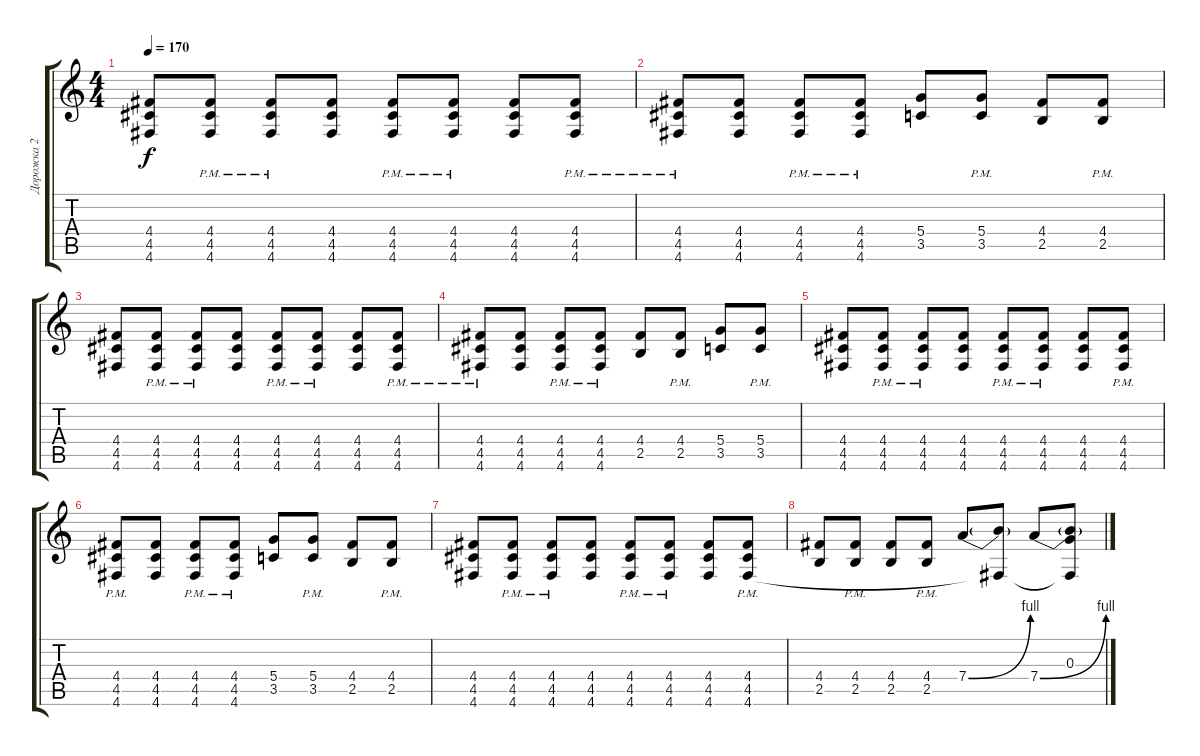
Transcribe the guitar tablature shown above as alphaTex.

\track ("Дорожка 2" "Дорожка 2") {instrument distortionguitar}
\staff {score tabs}
\tuning (E4 B3 G3 D3 A2 D2) {hide}
\ts (4 4)
\tempo 170
\clef g2
\ks c
(4.4 4.5 4.6).8{dy f} (4.4{pm} 4.5{pm} 4.6{pm}).8 (4.4{pm} 4.5{pm} 4.6{pm}).8 (4.4 4.5 4.6).8 (4.4{pm} 4.5{pm} 4.6{pm}).8 (4.4{pm} 4.5{pm} 4.6{pm}).8 (4.4 4.5 4.6).8 (4.4{pm} 4.5{pm} 4.6{pm}).8 |
(4.4{pm} 4.5{pm} 4.6{pm}).8 (4.4 4.5 4.6).8 (4.4{pm} 4.5{pm} 4.6{pm}).8 (4.4{pm} 4.5{pm} 4.6{pm}).8 (5.4 3.5).8 (5.4{pm} 3.5{pm}).8 (4.4 2.5).8 (4.4{pm} 2.5{pm}).8 |
(4.4 4.5 4.6).8 (4.4{pm} 4.5{pm} 4.6{pm}).8 (4.4{pm} 4.5{pm} 4.6{pm}).8 (4.4 4.5 4.6).8 (4.4{pm} 4.5{pm} 4.6{pm}).8 (4.4{pm} 4.5{pm} 4.6{pm}).8 (4.4 4.5 4.6).8 (4.4{pm} 4.5{pm} 4.6{pm}).8 |
(4.4{pm} 4.5{pm} 4.6{pm}).8 (4.4 4.5 4.6).8 (4.4{pm} 4.5{pm} 4.6{pm}).8 (4.4{pm} 4.5{pm} 4.6{pm}).8 (4.4 2.5).8 (4.4{pm} 2.5{pm}).8 (5.4 3.5).8 (5.4{pm} 3.5{pm}).8 |
(4.4 4.5 4.6).8 (4.4{pm} 4.5{pm} 4.6{pm}).8 (4.4{pm} 4.5{pm} 4.6{pm}).8 (4.4 4.5 4.6).8 (4.4{pm} 4.5{pm} 4.6{pm}).8 (4.4{pm} 4.5{pm} 4.6{pm}).8 (4.4 4.5 4.6).8 (4.4{pm} 4.5{pm} 4.6{pm}).8 |
(4.4{pm} 4.5{pm} 4.6{pm}).8 (4.4 4.5 4.6).8 (4.4{pm} 4.5{pm} 4.6{pm}).8 (4.4{pm} 4.5{pm} 4.6{pm}).8 (5.4 3.5).8 (5.4{pm} 3.5{pm}).8 (4.4 2.5).8 (4.4{pm} 2.5{pm}).8 |
(4.4 4.5 4.6).8 (4.4{pm} 4.5{pm} 4.6{pm}).8 (4.4{pm} 4.5{pm} 4.6{pm}).8 (4.4 4.5 4.6).8 (4.4{pm} 4.5{pm} 4.6{pm}).8 (4.4{pm} 4.5{pm} 4.6{pm}).8 (4.4 4.5 4.6).8 (4.4{pm} 4.5{pm} 4.6{pm}).8 |
(4.4 2.5).8 (4.4{pm} 2.5{pm}).8 (4.4 2.5).8 (4.4{pm} 2.5{pm}).8 7.4{be (bend 0 0 60 4)}.8 (7.4{t} 4.6{t}).8 7.4{be (bend 0 0 60 4)}.8 (0.3 7.4{t} 4.6{t}).8
